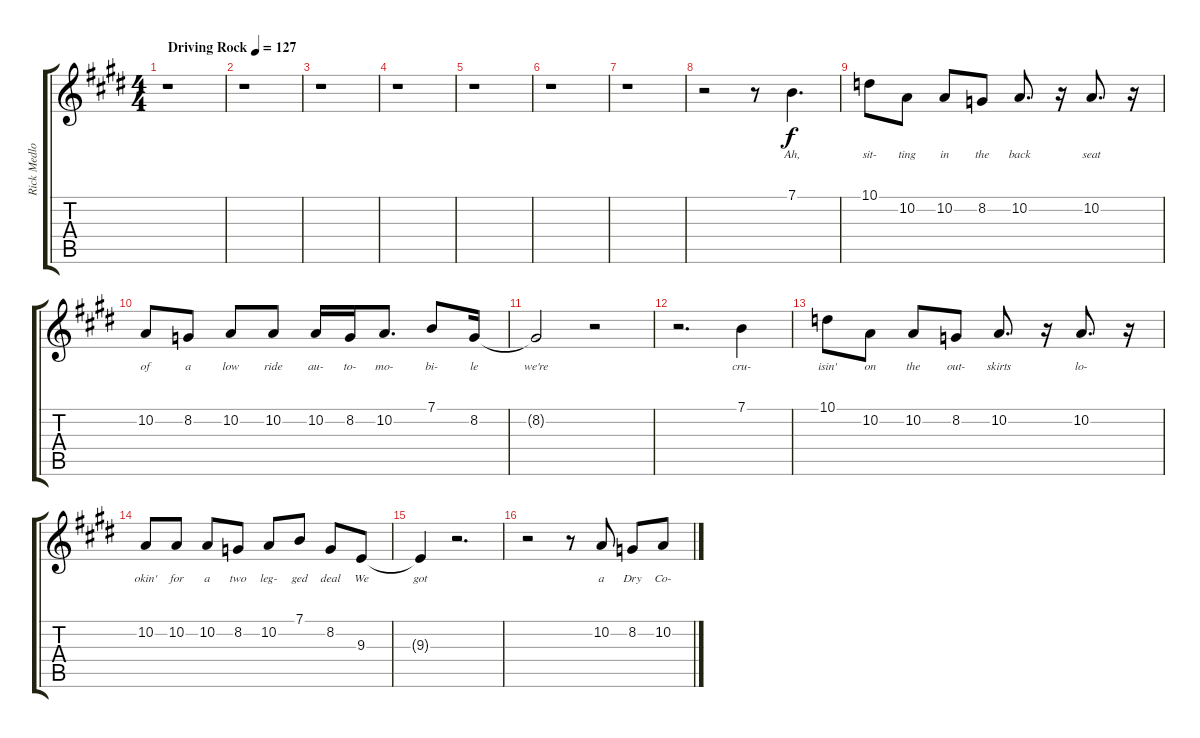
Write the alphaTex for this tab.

\track ("Rick Medlocke Vocals" "Rick Medlo") {instrument violin}
\staff {score tabs}
\tuning (E4 B3 G3 D3 A2 E2) {hide}
\ts (4 4)
\tempo (127 "Driving Rock")
\clef g2
\ks e
r.1{dy f instrument violin} |
r.1 |
r.1 |
r.1 |
r.1 |
r.1 |
r.1 |
r.2 r.8 7.1.4{d lyrics (0 "Ah,") lyrics (1 "") lyrics (2 "") lyrics (3 "") lyrics (4 "")} |
10.1.8{lyrics (0 "sit-") lyrics (1 "") lyrics (2 "") lyrics (3 "") lyrics (4 "")} 10.2.8{lyrics (0 "ting") lyrics (1 "") lyrics (2 "") lyrics (3 "") lyrics (4 "")} 10.2.8{lyrics (0 "in") lyrics (1 "") lyrics (2 "") lyrics (3 "") lyrics (4 "")} 8.2.8{lyrics (0 "the") lyrics (1 "") lyrics (2 "") lyrics (3 "") lyrics (4 "")} 10.2.8{d lyrics (0 "back") lyrics (1 "") lyrics (2 "") lyrics (3 "") lyrics (4 "")} r.16 10.2.8{d lyrics (0 "seat") lyrics (1 "") lyrics (2 "") lyrics (3 "") lyrics (4 "")} r.16 |
10.2.8{lyrics (0 "of") lyrics (1 "") lyrics (2 "") lyrics (3 "") lyrics (4 "")} 8.2.8{lyrics (0 "a") lyrics (1 "") lyrics (2 "") lyrics (3 "") lyrics (4 "")} 10.2.8{lyrics (0 "low") lyrics (1 "") lyrics (2 "") lyrics (3 "") lyrics (4 "")} 10.2.8{lyrics (0 "ride") lyrics (1 "") lyrics (2 "") lyrics (3 "") lyrics (4 "")} 10.2.16{lyrics (0 "au-") lyrics (1 "") lyrics (2 "") lyrics (3 "") lyrics (4 "")} 8.2.16{lyrics (0 "to-") lyrics (1 "") lyrics (2 "") lyrics (3 "") lyrics (4 "")} 10.2.8{d lyrics (0 "mo-") lyrics (1 "") lyrics (2 "") lyrics (3 "") lyrics (4 "")} 7.1.8{lyrics (0 "bi-") lyrics (1 "") lyrics (2 "") lyrics (3 "") lyrics (4 "")} 8.2.16{lyrics (0 "le") lyrics (1 "") lyrics (2 "") lyrics (3 "") lyrics (4 "")} |
8.2{t}.2{lyrics (0 "we're") lyrics (1 "") lyrics (2 "") lyrics (3 "") lyrics (4 "")} r.2 |
r.2{d} 7.1.4{lyrics (0 "cru-") lyrics (1 "") lyrics (2 "") lyrics (3 "") lyrics (4 "")} |
10.1.8{lyrics (0 "isin'") lyrics (1 "") lyrics (2 "") lyrics (3 "") lyrics (4 "")} 10.2.8{lyrics (0 "on") lyrics (1 "") lyrics (2 "") lyrics (3 "") lyrics (4 "")} 10.2.8{lyrics (0 "the") lyrics (1 "") lyrics (2 "") lyrics (3 "") lyrics (4 "")} 8.2.8{lyrics (0 "out-") lyrics (1 "") lyrics (2 "") lyrics (3 "") lyrics (4 "")} 10.2.8{d lyrics (0 "skirts") lyrics (1 "") lyrics (2 "") lyrics (3 "") lyrics (4 "")} r.16 10.2.8{d lyrics (0 "lo-") lyrics (1 "") lyrics (2 "") lyrics (3 "") lyrics (4 "")} r.16 |
10.2.8{lyrics (0 "okin'") lyrics (1 "") lyrics (2 "") lyrics (3 "") lyrics (4 "")} 10.2.8{lyrics (0 "for") lyrics (1 "") lyrics (2 "") lyrics (3 "") lyrics (4 "")} 10.2.8{lyrics (0 "a") lyrics (1 "") lyrics (2 "") lyrics (3 "") lyrics (4 "")} 8.2.8{lyrics (0 "two") lyrics (1 "") lyrics (2 "") lyrics (3 "") lyrics (4 "")} 10.2.8{lyrics (0 "leg-") lyrics (1 "") lyrics (2 "") lyrics (3 "") lyrics (4 "")} 7.1.8{lyrics (0 "ged") lyrics (1 "") lyrics (2 "") lyrics (3 "") lyrics (4 "")} 8.2.8{lyrics (0 "deal") lyrics (1 "") lyrics (2 "") lyrics (3 "") lyrics (4 "")} 9.3.8{lyrics (0 "We") lyrics (1 "") lyrics (2 "") lyrics (3 "") lyrics (4 "")} |
9.3{t}.4{lyrics (0 "got") lyrics (1 "") lyrics (2 "") lyrics (3 "") lyrics (4 "")} r.2{d} |
r.2 r.8 10.2.8{lyrics (0 "a") lyrics (1 "") lyrics (2 "") lyrics (3 "") lyrics (4 "")} 8.2.8{lyrics (0 "Dry") lyrics (1 "") lyrics (2 "") lyrics (3 "") lyrics (4 "")} 10.2.8{lyrics (0 "Co-") lyrics (1 "") lyrics (2 "") lyrics (3 "") lyrics (4 "")}
